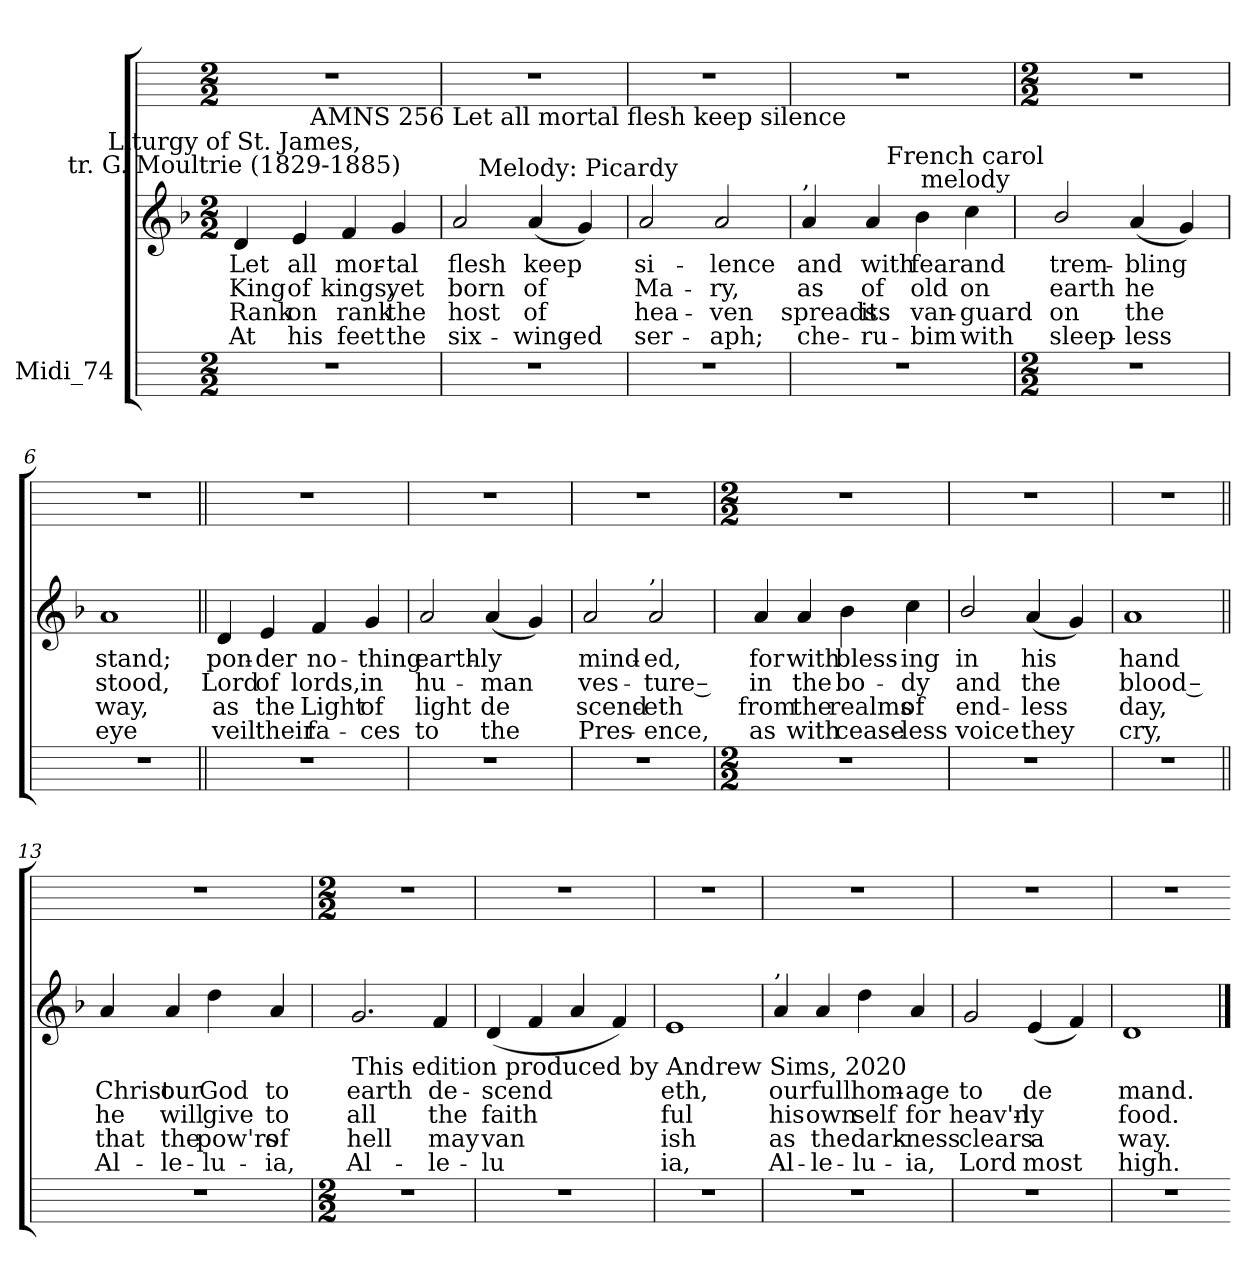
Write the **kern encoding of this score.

**kern	**kern	**text	**text	**text	**text	**kern
*part3	*part2	*part2	*part2	*part2	*part2	*part1
*staff3	*staff2	*staff2	*staff2	*staff2	*staff2	*staff1
*I"Midi_74	*	*	*	*	*	*
*	*clefG2	*	*	*	*	*
*	*k[b-]	*	*	*	*	*
*	*F:	*	*	*	*	*
*M2/2	*M2/2	*	*	*	*	*M2/2
=1	=1	=1	=1	=1	=1	=1
!	!LO:TX:a:cj:t=Liturgy of St. James,\ntr. G. Moultrie (1829-1885)	!	!	!	!	!
!	!	!LO:LY:b	!LO:LY:b	!LO:LY:b	!LO:LY:b	!
1r	4d	Let	King	Rank	At	1r
!	!	!LO:LY:b	!LO:LY:b	!LO:LY:b	!LO:LY:b	!
.	4e	all	of	on	his	.
!	!	!LO:LY:b	!LO:LY:b	!LO:LY:b	!LO:LY:b	!
.	4f	mor-	-kings,	rank	feet	.
!	!	!LO:LY:b	!LO:LY:b	!LO:LY:b	!LO:LY:b	!
.	4g	tal	yet	the	the	.
=2	=2	=2	=2	=2	=2	=2
!	!	!LO:LY:b	!LO:LY:b	!LO:LY:b	!LO:LY:b	!
1r	2a	flesh	born	host	six-	1r
!	!	!LO:LY:b	!LO:LY:b	!LO:LY:b	!LO:LY:b	!
.	(<4a	-keep	of	of	wing-	.
!	!LO:TX:a:cj:t=AMNS 256 Let all mortal flesh keep silence	!	!	!	!	!
!	!LO:TX:a:cj:t=Melody&colon; Picardy	!	!	!	!	!
!	!	!	!	!	!LO:LY:b	!
.	4g)	.	.	.	-ed	.
=3	=3	=3	=3	=3	=3	=3
!	!	!LO:LY:b	!LO:LY:b	!LO:LY:b	!LO:LY:b	!
1r	2a	si-	-Ma-	-hea-	-ser-	1r
!	!	!LO:LY:b	!LO:LY:b	!LO:LY:b	!LO:LY:b	!
.	2a	-lence	ry,	ven	aph;	.
=4	=4	=4	=4	=4	=4	=4
!	!LO:TX:a:t=,	!	!	!	!	!
!	!	!LO:LY:b	!LO:LY:b	!LO:LY:b	!LO:LY:b	!
1r	4a	and	as	spreads	che-	1r
!	!	!LO:LY:b	!LO:LY:b	!LO:LY:b	!LO:LY:b	!
.	4a	-with	of	its	ru-	.
!	!	!LO:LY:b	!LO:LY:b	!LO:LY:b	!LO:LY:b	!
.	4b-	-fear	old	van-	-bim	.
!	!LO:TX:a:cj:t=French carol\nmelody	!	!	!	!	!
!	!	!LO:LY:b	!LO:LY:b	!LO:LY:b	!LO:LY:b	!
.	4cc	and	on	guard	with	.
!!LO:LB:g=z
=5	=5	=5	=5	=5	=5	=5
*M2/2	*	*	*	*	*	*M2/2
!	!	!LO:LY:b	!LO:LY:b	!LO:LY:b	!LO:LY:b	!
1r	2b-/	trem-	-earth	on	sleep-	1r
!	!	!LO:LY:b	!LO:LY:b	!LO:LY:b	!LO:LY:b	!
.	(<4a	-bling	he	the	less	.
.	4g)	.	.	.	.	.
=6	=6	=6	=6	=6	=6	=6
!	!	!LO:LY:b	!LO:LY:b	!LO:LY:b	!LO:LY:b	!
1r	1a	stand;	stood,	way,	eye	1r
=7||	=7||	=7||	=7||	=7||	=7||	=7||
!	!	!LO:LY:b	!LO:LY:b	!LO:LY:b	!LO:LY:b	!
1r	4d	pon-	-Lord	as	veil	1r
!	!	!LO:LY:b	!LO:LY:b	!LO:LY:b	!LO:LY:b	!
.	4e	der	of	the	their	.
!	!	!LO:LY:b	!LO:LY:b	!LO:LY:b	!LO:LY:b	!
.	4f	no-	-lords,	Light	fa-	.
!	!	!LO:LY:b	!LO:LY:b	!LO:LY:b	!LO:LY:b	!
.	4g	-thing	in	of	ces	.
=8	=8	=8	=8	=8	=8	=8
!	!	!LO:LY:b	!LO:LY:b	!LO:LY:b	!LO:LY:b	!
1r	2a	earth-	-hu-	-light	to	1r
!	!	!LO:LY:b	!LO:LY:b	!LO:LY:b	!LO:LY:b	!
.	(<4a	ly	man	de	the	.
.	4g)	.	.	.	.	.
=9	=9	=9	=9	=9	=9	=9
!	!	!LO:LY:b	!LO:LY:b	!LO:LY:b	!LO:LY:b	!
1r	2a	mind-	-ves-	-scend-	-Pres-	1r
!	!LO:TX:a:t=,	!	!	!	!	!
!	!	!LO:LY:b	!LO:LY:b	!LO:LY:b	!LO:LY:b	!
.	2a	-ed,	ture –	eth	ence,	.
!!LO:LB:g=z
=10	=10	=10	=10	=10	=10	=10
*M2/2	*	*	*	*	*	*M2/2
!	!	!LO:LY:b	!LO:LY:b	!LO:LY:b	!LO:LY:b	!
1r	4a	for	in	from	as	1r
!	!	!LO:LY:b	!LO:LY:b	!LO:LY:b	!LO:LY:b	!
.	4a	with	the	the	with	.
!	!	!LO:LY:b	!LO:LY:b	!LO:LY:b	!LO:LY:b	!
.	4b-	bless-	-bo-	-realms	cease-	.
!	!	!LO:LY:b	!LO:LY:b	!LO:LY:b	!LO:LY:b	!
.	4cc	-ing	dy	of	less	.
=11	=11	=11	=11	=11	=11	=11
!	!	!LO:LY:b	!LO:LY:b	!LO:LY:b	!LO:LY:b	!
1r	2b-/	in	and	end-	-voice	1r
!	!	!LO:LY:b	!LO:LY:b	!LO:LY:b	!LO:LY:b	!
.	(<4a	his	the	less	they	.
.	4g)	.	.	.	.	.
=12	=12	=12	=12	=12	=12	=12
!	!	!LO:LY:b	!LO:LY:b	!LO:LY:b	!LO:LY:b	!
1r	1a	hand	blood –	day,	cry,	1r
=13||	=13||	=13||	=13||	=13||	=13||	=13||
!	!	!LO:LY:b	!LO:LY:b	!LO:LY:b	!LO:LY:b	!
1r	4a	Christ	he	that	Al-	1r
!	!	!LO:LY:b	!LO:LY:b	!LO:LY:b	!LO:LY:b	!
.	4a	-our	will	the	le-	.
!	!	!LO:LY:b	!LO:LY:b	!LO:LY:b	!LO:LY:b	!
.	4dd	-God	give	pow'rs	lu-	.
!	!	!LO:LY:b	!LO:LY:b	!LO:LY:b	!LO:LY:b	!
.	4a	-to	to	of	ia,	.
!!LO:LB:g=z
=14	=14	=14	=14	=14	=14	=14
*M2/2	*	*	*	*	*	*M2/2
!	!LO:TX:b:t=This edition produced by Andrew Sims, 2020	!	!	!	!	!
!	!	!LO:LY:b	!LO:LY:b	!LO:LY:b	!LO:LY:b	!
1r	2.g	earth	all	hell	Al-	1r
!	!	!LO:LY:b	!LO:LY:b	!LO:LY:b	!LO:LY:b	!
.	4f	-de-	-the	may	le-	.
=15	=15	=15	=15	=15	=15	=15
!	!	!LO:LY:b	!LO:LY:b	!LO:LY:b	!LO:LY:b	!
1r	(<4d	-scend	faith	van	lu	1r
.	4f	.	.	.	.	.
.	4a	.	.	.	.	.
.	4f)	.	.	.	.	.
=16	=16	=16	=16	=16	=16	=16
!	!	!LO:LY:b	!LO:LY:b	!LO:LY:b	!LO:LY:b	!
1r	1e	eth,	ful	ish	ia,	1r
=17	=17	=17	=17	=17	=17	=17
!	!LO:TX:a:t=,	!	!	!	!	!
!	!	!LO:LY:b	!LO:LY:b	!LO:LY:b	!LO:LY:b	!
1r	4a	our	his	as	Al-	1r
!	!	!LO:LY:b	!LO:LY:b	!LO:LY:b	!LO:LY:b	!
.	4a	-full	own	the	le-	.
!	!	!LO:LY:b	!LO:LY:b	!LO:LY:b	!LO:LY:b	!
.	4dd	-hom-	-self	dark-	-lu-	.
!	!	!LO:LY:b	!LO:LY:b	!LO:LY:b	!LO:LY:b	!
.	4a	-age	for	ness	ia,	.
=18	=18	=18	=18	=18	=18	=18
!	!	!LO:LY:b	!LO:LY:b	!LO:LY:b	!LO:LY:b	!
1r	2g	to	heav'n-	-clears	Lord	1r
!	!	!LO:LY:b	!LO:LY:b	!LO:LY:b	!LO:LY:b	!
.	(<4e	de	ly	a	most	.
.	4f)	.	.	.	.	.
=19	=19	=19	=19	=19	=19	=19
!	!	!LO:LY:b	!LO:LY:b	!LO:LY:b	!LO:LY:b	!
1r	1d	mand.	food.	way.	high.	1r
=	==	=	=	=	=	=
*-	*-	*-	*-	*-	*-	*-
